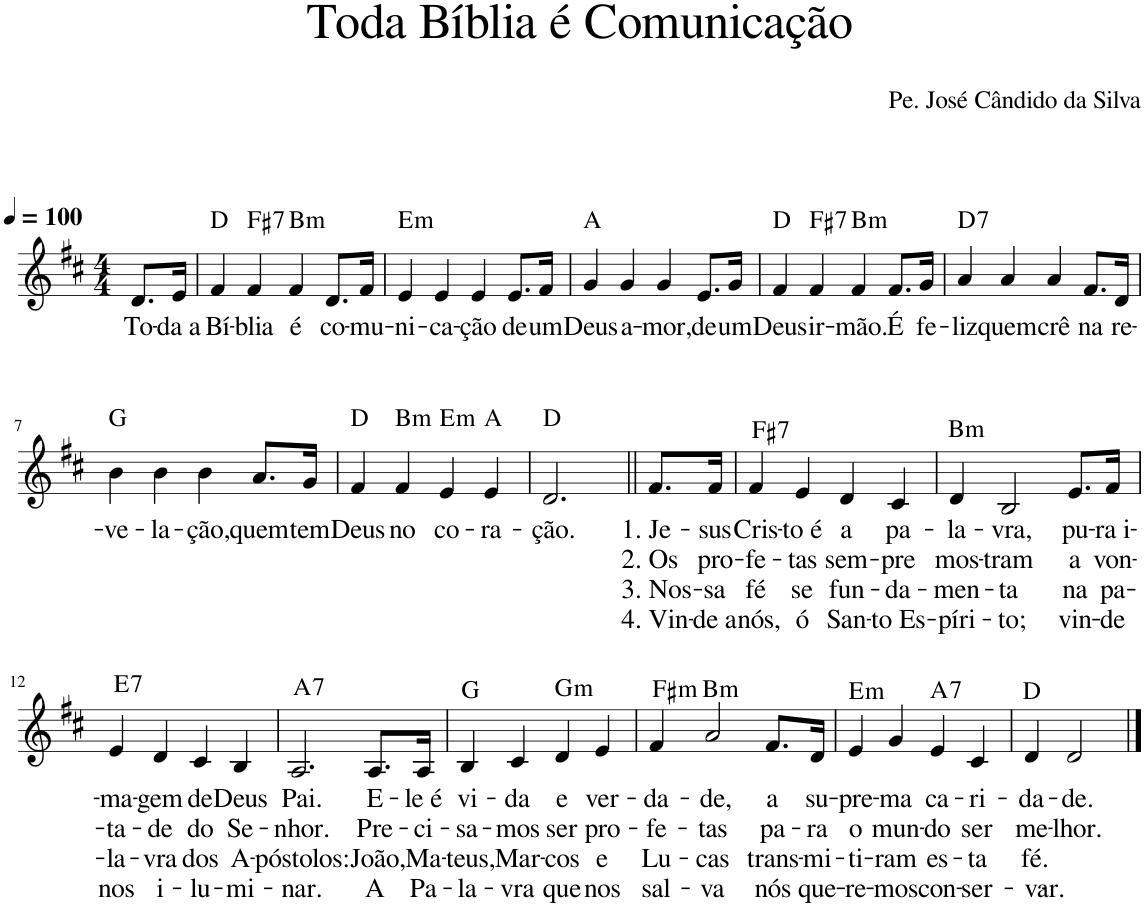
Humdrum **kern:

**kern	**text	**text	**text	**text	**harte
*part1	*part1	*part1	*part1	*part1	*part1
*staff1	*staff1	*staff1	*staff1	*staff1	*
*I"Voz	*	*	*	*	*
*I'Vo.	*	*	*	*	*
*clefG2	*	*	*	*	*
*k[f#c#]	*	*	*	*	*
*M4/4	*	*	*	*	*
*MM100	*	*	*	*	*
=1	=1	=1	=1	=1	=1
!	!LO:LY:b	!	!	!	!
8.d/L	To-	.	.	.	.
!	!LO:LY:b	!	!	!	!
16e/Jk	-da a	.	.	.	.
=2	=2	=2	=2	=2	=2
!	!LO:LY:b	!	!	!	!
4f#/	Bí-	.	.	.	D:maj
!	!LO:LY:b	!	!	!	!LO:H:kt=7
4f#/	-blia	.	.	.	F#:7
!	!LO:LY:b	!	!	!	!LO:H:kt=m
4f#/	é	.	.	.	B:min
!	!LO:LY:b	!	!	!	!
8.d/L	co-	.	.	.	.
!	!LO:LY:b	!	!	!	!
16f#/Jk	-mu-	.	.	.	.
=3	=3	=3	=3	=3	=3
!	!LO:LY:b	!	!	!	!LO:H:kt=m
4e/	-ni-	.	.	.	E:min
!	!LO:LY:b	!	!	!	!
4e/	-ca-	.	.	.	.
!	!LO:LY:b	!	!	!	!
4e/	-ção	.	.	.	.
!	!LO:LY:b	!	!	!	!
8.e/L	de	.	.	.	.
!	!LO:LY:b	!	!	!	!
16f#/Jk	um	.	.	.	.
=4	=4	=4	=4	=4	=4
!	!LO:LY:b	!	!	!	!
4g/	Deus	.	.	.	A:maj
!	!LO:LY:b	!	!	!	!
4g/	a-	.	.	.	.
!	!LO:LY:b	!	!	!	!
4g/	-mor,	.	.	.	.
!	!LO:LY:b	!	!	!	!
8.e/L	de	.	.	.	.
!	!LO:LY:b	!	!	!	!
16g/Jk	um	.	.	.	.
=5	=5	=5	=5	=5	=5
!	!LO:LY:b	!	!	!	!
4f#/	Deus	.	.	.	D:maj
!	!LO:LY:b	!	!	!	!LO:H:kt=7
4f#/	ir-	.	.	.	F#:7
!	!LO:LY:b	!	!	!	!LO:H:kt=m
4f#/	-mão.	.	.	.	B:min
!	!LO:LY:b	!	!	!	!
8.f#/L	É	.	.	.	.
!	!LO:LY:b	!	!	!	!
16g/Jk	fe-	.	.	.	.
=6	=6	=6	=6	=6	=6
!	!LO:LY:b	!	!	!	!LO:H:kt=7
4a/	-liz	.	.	.	D:7
!	!LO:LY:b	!	!	!	!
4a/	quem	.	.	.	.
!	!LO:LY:b	!	!	!	!
4a/	crê	.	.	.	.
!	!LO:LY:b	!	!	!	!
8.f#/L	na	.	.	.	.
!	!LO:LY:b	!	!	!	!
16d/Jk	re-	.	.	.	.
!!LO:LB:g=z
=7	=7	=7	=7	=7	=7
!	!LO:LY:b	!	!	!	!
4b\	-ve-	.	.	.	G:maj
!	!LO:LY:b	!	!	!	!
4b\	-la-	.	.	.	.
!	!LO:LY:b	!	!	!	!
4b\	-ção,	.	.	.	.
!	!LO:LY:b	!	!	!	!
8.a/L	quem	.	.	.	.
!	!LO:LY:b	!	!	!	!
16g/Jk	tem	.	.	.	.
=8	=8	=8	=8	=8	=8
!	!LO:LY:b	!	!	!	!
4f#/	Deus	.	.	.	D:maj
!	!LO:LY:b	!	!	!	!LO:H:kt=m
4f#/	no	.	.	.	B:min
!	!LO:LY:b	!	!	!	!LO:H:kt=m
4e/	co-	.	.	.	E:min
!	!LO:LY:b	!	!	!	!
4e/	-ra-	.	.	.	A:maj
=9	=9	=9	=9	=9	=9
!	!LO:LY:b	!	!	!	!
2.d/	-ção.	.	.	.	D:maj
!	!LO:LY:b	!LO:LY:b	!LO:LY:b	!LO:LY:b	!
8.f#/L	1. Je-	2. Os	3. Nos-	4. Vin-	.
!	!LO:LY:b	!LO:LY:b	!LO:LY:b	!LO:LY:b	!
16f#/Jk	-sus	pro-	-sa	-de a	.
=10	=10	=10	=10	=10	=10
!	!LO:LY:b	!LO:LY:b	!LO:LY:b	!LO:LY:b	!LO:H:kt=7
4f#/	Cris-	-fe-	fé	nós,	F#:7
!	!LO:LY:b	!LO:LY:b	!LO:LY:b	!LO:LY:b	!
4e/	-to é	-tas	se	ó	.
!	!LO:LY:b	!LO:LY:b	!LO:LY:b	!LO:LY:b	!
4d/	a	sem-	fun-	San-	.
!	!LO:LY:b	!LO:LY:b	!LO:LY:b	!LO:LY:b	!
4c#/	pa-	-pre	-da-	-to Es-	.
=11	=11	=11	=11	=11	=11
!	!LO:LY:b	!LO:LY:b	!LO:LY:b	!LO:LY:b	!LO:H:kt=m
4d/	-la-	mos-	-men-	-píri-	B:min
!	!LO:LY:b	!LO:LY:b	!LO:LY:b	!LO:LY:b	!
2B/	-vra,	-tram	-ta	-to;	.
!	!LO:LY:b	!LO:LY:b	!LO:LY:b	!LO:LY:b	!
8.e/L	pu-	a	na	vin-	.
!	!LO:LY:b	!LO:LY:b	!LO:LY:b	!LO:LY:b	!
16f#/Jk	-ra i-	von-	pa-	-de	.
!!LO:LB:g=z
=12	=12	=12	=12	=12	=12
!	!LO:LY:b	!LO:LY:b	!LO:LY:b	!LO:LY:b	!LO:H:kt=7
4e/	-ma-	-ta-	-la-	nos	E:7
!	!LO:LY:b	!LO:LY:b	!LO:LY:b	!LO:LY:b	!
4d/	-gem	-de	-vra	i-	.
!	!LO:LY:b	!LO:LY:b	!LO:LY:b	!LO:LY:b	!
4c#/	de	do	dos	-lu-	.
!	!LO:LY:b	!LO:LY:b	!LO:LY:b	!LO:LY:b	!
4B/	Deus	Se-	A-	-mi-	.
=13	=13	=13	=13	=13	=13
!	!LO:LY:b	!LO:LY:b	!LO:LY:b	!LO:LY:b	!LO:H:kt=7
2.A/	Pai.	-nhor.	-póstolos:	-nar.	A:7
!	!LO:LY:b	!LO:LY:b	!LO:LY:b	!LO:LY:b	!
8.A/L	E-	Pre-	João,	A	.
!	!LO:LY:b	!LO:LY:b	!LO:LY:b	!LO:LY:b	!
16A/Jk	-le é	-ci-	Ma-	Pa-	.
=14	=14	=14	=14	=14	=14
!	!LO:LY:b	!LO:LY:b	!LO:LY:b	!LO:LY:b	!
4B/	vi-	-sa-	-teus,	-la-	G:maj
!	!LO:LY:b	!LO:LY:b	!LO:LY:b	!LO:LY:b	!
4c#/	-da	-mos	Mar-	-vra	.
!	!LO:LY:b	!LO:LY:b	!LO:LY:b	!LO:LY:b	!LO:H:kt=m
4d/	e	ser	-cos	que	G:min
!	!LO:LY:b	!LO:LY:b	!LO:LY:b	!LO:LY:b	!
4e/	ver-	pro-	e	nos	.
=15	=15	=15	=15	=15	=15
!	!LO:LY:b	!LO:LY:b	!LO:LY:b	!LO:LY:b	!LO:H:kt=m
4f#/	-da-	-fe-	Lu-	sal-	F#:min
!	!LO:LY:b	!LO:LY:b	!LO:LY:b	!LO:LY:b	!LO:H:kt=m
2a/	-de,	-tas	-cas	-va	B:min
!	!LO:LY:b	!LO:LY:b	!LO:LY:b	!LO:LY:b	!
8.f#/L	a	pa-	trans-	nós	.
!	!LO:LY:b	!LO:LY:b	!LO:LY:b	!LO:LY:b	!
16d/Jk	su-	-ra	-mi-	que-	.
=16	=16	=16	=16	=16	=16
!	!LO:LY:b	!LO:LY:b	!LO:LY:b	!LO:LY:b	!LO:H:kt=m
4e/	-pre-	o	-ti-	-re-	E:min
!	!LO:LY:b	!LO:LY:b	!LO:LY:b	!LO:LY:b	!
4g/	-ma	mun-	-ram	-mos	.
!	!LO:LY:b	!LO:LY:b	!LO:LY:b	!LO:LY:b	!LO:H:kt=7
4e/	ca-	-do	es-	con-	A:7
!	!LO:LY:b	!LO:LY:b	!LO:LY:b	!LO:LY:b	!
4c#/	-ri-	ser	-ta	-ser-	.
=17	=17	=17	=17	=17	=17
!	!LO:LY:b	!LO:LY:b	!LO:LY:b	!LO:LY:b	!
4d/	-da-	me-	fé.	-var.-	D:maj
!	!LO:LY:b	!LO:LY:b	!	!	!
2d/	-de.	-lhor.	.	.	.
==	==	==	==	==	==
*-	*-	*-	*-	*-	*-
